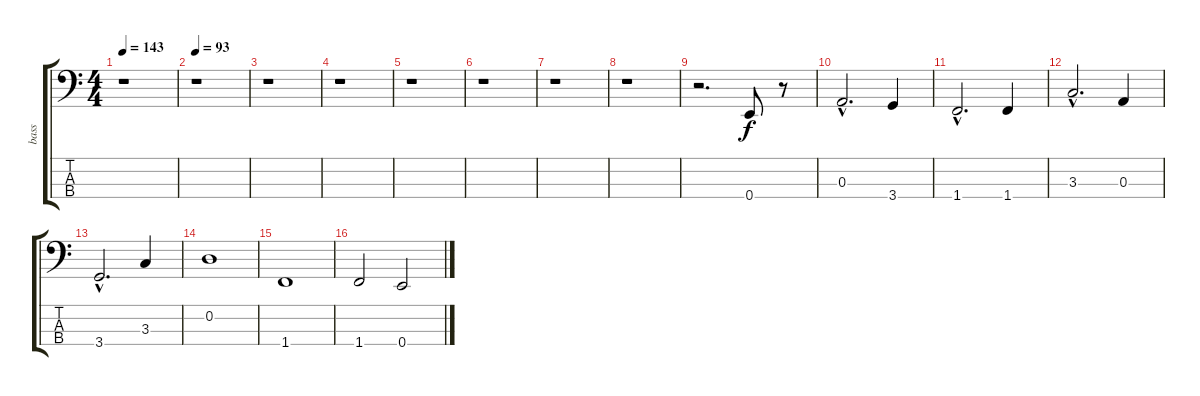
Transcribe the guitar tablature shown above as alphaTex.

\track ("bass" "bass") {instrument electricbassfinger}
\staff {score tabs}
\tuning (G2 D2 A1 E1) {hide}
\ts (4 4)
\tempo 143
\clef f4
\ks c
r.1{dy f instrument electricbassfinger} |
\tempo 93
r.1 |
r.1 |
r.1 |
r.1 |
r.1 |
r.1 |
r.1 |
r.2{d} 0.4.8 r.8 |
0.3{hac}.2{d} 3.4.4 |
1.4{hac}.2{d} 1.4.4 |
3.3{hac}.2{d} 0.3.4 |
3.4{hac}.2{d} 3.3.4 |
0.2.1 |
1.4.1 |
1.4.2 0.4.2
